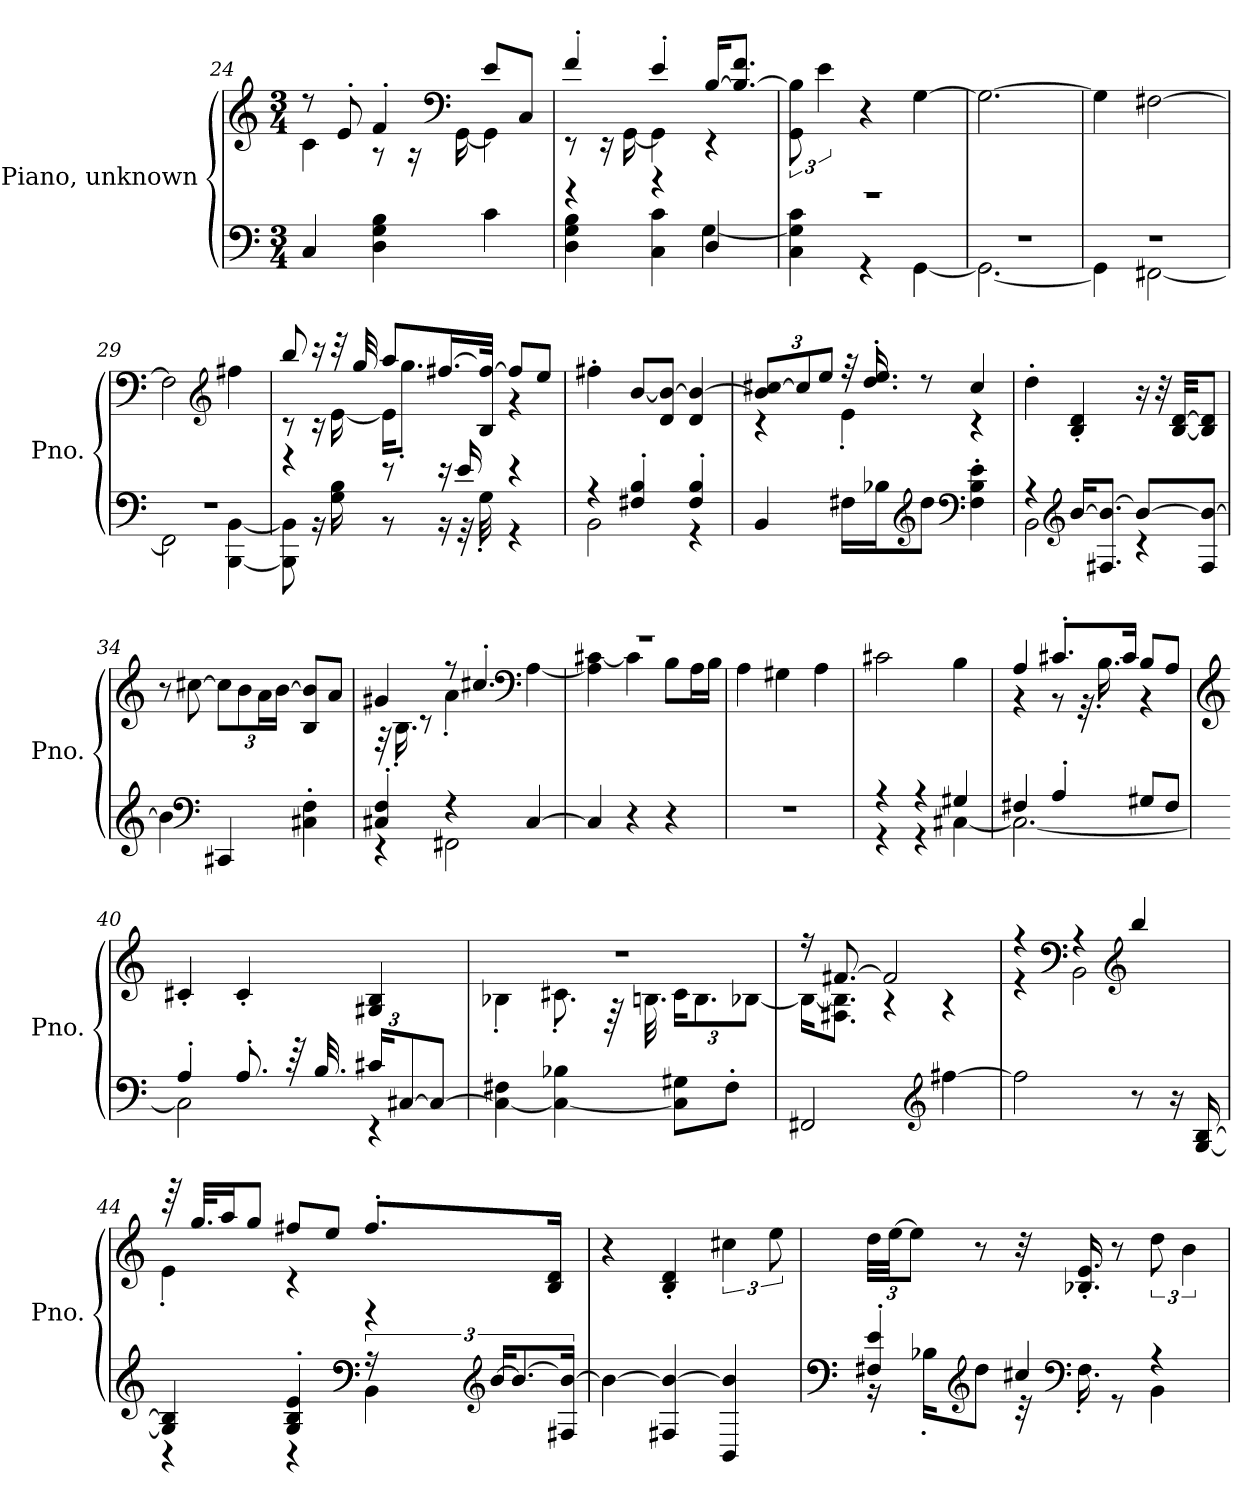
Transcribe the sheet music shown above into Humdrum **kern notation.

**kern	**kern
*part1	*part1
*staff2	*staff1
*I"Piano, unknown	*
*I'Pno.	*
*clefF4	*clefG2
*k[]	*k[]
*M3/4	*M3/4
=24	=24
*	*^
4C/	8r	4c\
.	8e'/	.
4D\ 4G\ 4B\	4f'/	8r
.	.	16r
*	*clefF4	*
.	.	[16GG\
4c\	8e/L	4GG\]
.	8C/J	.
=25	=25	=25
*^	*	*
4r	4D\ 4G\ 4B\	4f'/	8r
.	.	.	16r
.	.	.	[16GG\
4r	4C\ 4c\	4e'/	4GG\]
4D/	[4G\	[16B/KL	4r
.	.	8.B/_ 8.f/J	.
*	*	*v	*v
=26	=26	=26
2.r	4C\ 4G\] 4c\	12GG\ 12B\]
.	.	6e\
.	4r	4r
.	[4GG\	[4G\
=27	=27	=27
2.r	2.GG\_	2.G\_
!!LO:PB:g=z
=28	=28	=28
2.r	4GG\]	4G\]
.	[2FF#X\	[2F#X\
=29	=29	=29
2.r	2FF#\]	2F#\]
*	*	*clefG2
.	[4BBB\ [4BB\	4ff#X\
=30	=30	=30
*	*	*^
4r	8BBB\] 8BB\]	8bb/	8r
.	16r	16r	16r
.	16G\ 16B\	32r	[16e\
.	.	32gg/	.
8r	8r	8aa/L	16e\KL]
.	.	.	8.gg'\J
16r	16r	[16.ff#X/L	.
16e/	32r	.	.
.	32G'\	32B/ 32ff#/_JJk	.
4r	4r	8ff#/L]	4r
.	.	8ee/J	.
*	*	*v	*v
=31	=31	=31
4r	2BB\	4ff#X'\
4F#X/' 4B/'	.	[8b/L
.	.	8d/ 8b/_J
4F#/' 4B/'	4r	4d/ 4b/_
*v	*v	*
!!LO:LB:g=z
=32	=32
*	*Xbrackettup
*	*^
4BB/	12b/] [12cc#X/L	4r
.	12cc#/]	.
.	12ee/J	.
16F#X\LL	32r	4e'\
.	16.dd/' 16.ee/'	.
16B-X\J	.	.
*clefG2	*	*
8dd\J	8r	.
*clefF4	*	*
4F#\' 4B-\' 4e\'	4cc#/	4r
*	*v	*v
=33	=33
*^	*
4r	2BB\	4dd'\
*clefG2	*	*
[16b/KL	.	4B/' 4d/'
8.F#X/ 8.b/_J	.	.
8b/L_	4r	16r
.	.	32r
.	.	[32B/ [32d/KKL
8F#/ 8b/_J	.	8B/] 8d/]J
*v	*v	*
=34	=34
4b\]	8r
.	[8cc#X\
*clefF4	*
4CC#X/	12cc#\L]
.	12b\
.	24a\L
.	[24b\JJ
4C#X\' 4F\'	8B/ 8b/]L
.	8a/J
!!LO:LB:g=z
=35	=35
*^	*^
4C#X/' 4F/'	4r	4g#X/	32r
.	.	.	16.B'\
.	.	.	8r
4r	2FF#X\	8r	4a'\
.	.	4.cc#X'/	.
*	*	*clefF4	*
[4C#/	.	.	[4A\
*v	*v	*	*
=36	=36	=36
4C#/]	2.r	4A\] [4c#X\
4r	.	4c#\]
4r	.	8B\L
.	.	16A\L
.	.	16B\JJ
*	*v	*v
=37	=37
2.r	4A\
.	4G#X\
.	4A\
=38	=38
*^	*
4r	4r	2c#X\
4r	4r	.
4G#X/	[4C#X\	4B\
=39	=39	=39
*	*	*^
4F#X/	2.C#\_	4A/	4r
4A'/	.	8.c#X'/L	8r
.	.	.	32r
.	.	.	16.B'\
.	.	16c#/Jk	.
8G#X/L	.	8B/L	4r
8F#/J	.	8A/J	.
*	*	*v	*v
!!LO:LB:g=z
=40	=40	=40
*	*	*clefG2
4A'/	2C#\]	4c#X'/
8.A'/	.	4c#'/
64r	.	.
32.B/	.	.
*Xbrackettup	*	*
24c#X/KL	4r	4G#X/ 4B/
[12C#X/	.	.
8C#/J_	.	.
*v	*v	*
=41	=41
*	*^
4C#\_ 4F#X\	2.r	4B-X'\
4C#\_ 4B-X\	.	8.c#X'\
.	.	64r
.	.	32.Bn\
8C#\] 8G#X\L	.	24c#\KL
.	.	12.B\
8F#'\J	.	.
.	.	[12B-X\J
=42	=42	=42
2FF#X/	16r	16B-\KL_
.	[8.f#X/	8.F#X\ 8.B-\]J
.	2f#/]	4r
*clefG2	*	*
[4ff#X\	.	4r
=43	=43	=43
2ff#\]	4r	4r
*	*clefF4	*
.	4r	2BB\
*	*clefG2	*
8r	4bb/	.
16r	.	.
[16G/ [16B/	.	.
!!LO:LB:g=z	!!
=44	=44	=44
*^	*	*
4G/] 4B/]	4r	64r	4e'\
.	.	32.gg/KLL	.
.	.	16aa/J	.
.	.	8gg/J	.
4G/' 4B/' 4e/'	4r	8ff#X/L	4r
.	.	8ee/J	.
*clefF4	*	*	*
*brackettup	*	*	*
24r	4BB\	8.ff#'/L	4r
*clefG2	*	*	*
[24b/KL	.	.	.
12.b/_	.	.	.
.	.	16B/ 16d/Jk	.
24F#X/ 24b/_Jk	.	.	.
*v	*v	*	*
*	*v	*v
=45	=45
4b\_	4r
4F#X/ 4b/_	4B/' 4d/'
*	*brackettup
4BB/ 4b/]	6cc#X\
.	12ee\
=46	=46
*clefF4	*
*^	*
*	*	*Xbrackettup
4F#X/' 4e/'	16r	48dd\LLL
.	.	[48ee\JJ
.	.	12ee\J]
.	16B-X'\KL	.
*clefG2	*	*
.	8dd\J	8r
4cc#X/	32r	32r
*clefF4	*	*
.	16.F#'\	16.B-X/' 16.e/'
.	8r	8r
*	*	*brackettup
4r	4BB\	12dd\
.	.	6b\
*v	*v	*
=	=
*-	*-
